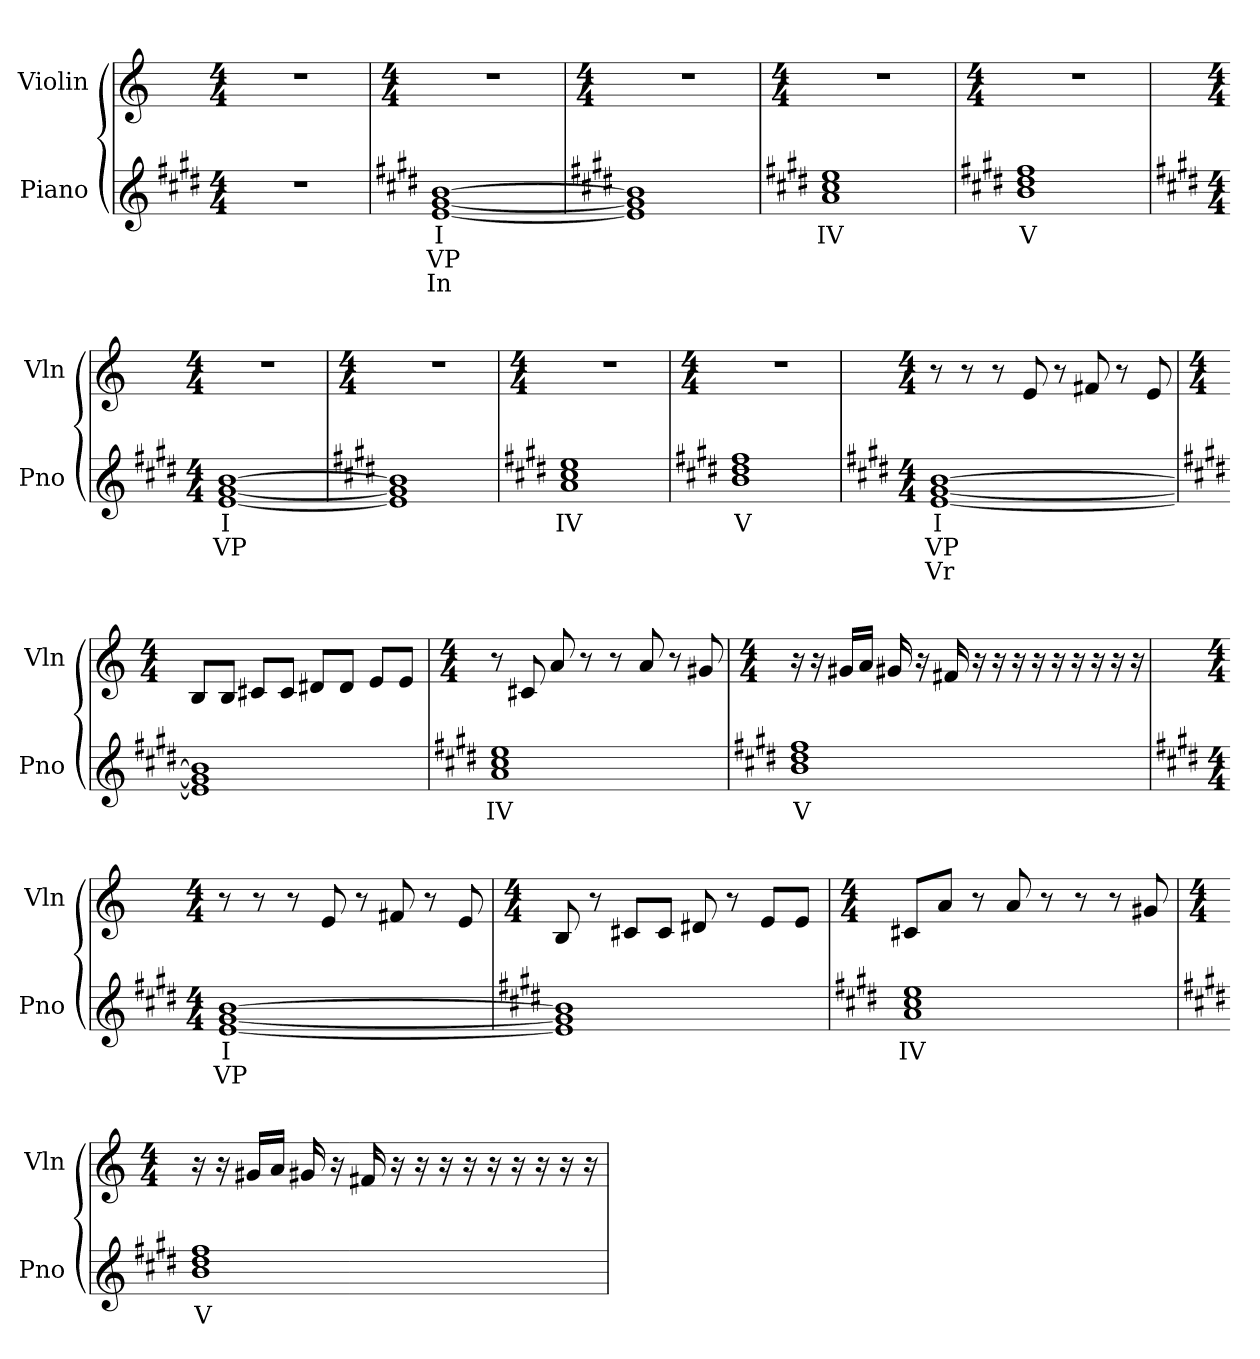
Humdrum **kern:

**kern	**text	**text	**text	**kern
*part2	*part2	*part2	*part2	*part1
*staff2	*staff2	*staff2	*staff2	*staff1
*I"Piano	*	*	*	*I"Violin
*I'Pno	*	*	*	*I'Vln
*k[f#c#g#d#]	*	*	*	*
*E:	*	*	*	*
*M4/4	*	*	*	*M4/4
=	=	=	=	=
1r	.	.	.	1r
=	=	=	=	=
*k[f#c#g#d#]	*	*	*	*
*E:	*	*	*	*
*	*	*	*	*M4/4
[1e [1g# [1b	I	VP	In	1r
=	=	=	=	=
*k[f#c#g#d#]	*	*	*	*
*E:	*	*	*	*
*	*	*	*	*M4/4
1e] 1g#] 1b]	.	.	.	1r
=	=	=	=	=
*k[f#c#g#d#]	*	*	*	*
*E:	*	*	*	*
*	*	*	*	*M4/4
1a 1cc# 1ee	IV	.	.	1r
=	=	=	=	=
*k[f#c#g#d#]	*	*	*	*
*E:	*	*	*	*
*	*	*	*	*M4/4
1b 1dd# 1ff#	V	.	.	1r
=	=	=	=	=
*k[f#c#g#d#]	*	*	*	*
*E:	*	*	*	*
*M4/4	*	*	*	*M4/4
[1e [1g# [1b	I	VP	.	1r
=	=	=	=	=
*k[f#c#g#d#]	*	*	*	*
*E:	*	*	*	*
*	*	*	*	*M4/4
1e] 1g#] 1b]	.	.	.	1r
=	=	=	=	=
*k[f#c#g#d#]	*	*	*	*
*E:	*	*	*	*
*	*	*	*	*M4/4
1a 1cc# 1ee	IV	.	.	1r
=	=	=	=	=
*k[f#c#g#d#]	*	*	*	*
*E:	*	*	*	*
*	*	*	*	*M4/4
1b 1dd# 1ff#	V	.	.	1r
=	=	=	=	=
*k[f#c#g#d#]	*	*	*	*
*E:	*	*	*	*
*M4/4	*	*	*	*M4/4
[1e [1g# [1b	I	VP	Vr	8r
.	.	.	.	8r
.	.	.	.	8r
.	.	.	.	8e
.	.	.	.	8r
.	.	.	.	8f#X
.	.	.	.	8r
.	.	.	.	8e
=	=	=	=	=
*k[f#c#g#d#]	*	*	*	*
*E:	*	*	*	*
*	*	*	*	*M4/4
1e] 1g#] 1b]	.	.	.	8BL
.	.	.	.	8BJ
.	.	.	.	8c#XL
.	.	.	.	8c#J
.	.	.	.	8d#XL
.	.	.	.	8d#J
.	.	.	.	8eL
.	.	.	.	8eJ
=	=	=	=	=
*k[f#c#g#d#]	*	*	*	*
*E:	*	*	*	*
*	*	*	*	*M4/4
1a 1cc# 1ee	IV	.	.	8r
.	.	.	.	8c#X
.	.	.	.	8a
.	.	.	.	8r
.	.	.	.	8r
.	.	.	.	8a
.	.	.	.	8r
.	.	.	.	8g#X
=	=	=	=	=
*k[f#c#g#d#]	*	*	*	*
*E:	*	*	*	*
*	*	*	*	*M4/4
1b 1dd# 1ff#	V	.	.	16r
.	.	.	.	16r
.	.	.	.	16g#XLL
.	.	.	.	16aJJ
.	.	.	.	16g#X
.	.	.	.	16r
.	.	.	.	16f#X
.	.	.	.	16r
.	.	.	.	16r
.	.	.	.	16r
.	.	.	.	16r
.	.	.	.	16r
.	.	.	.	16r
.	.	.	.	16r
.	.	.	.	16r
.	.	.	.	16r
=	=	=	=	=
*k[f#c#g#d#]	*	*	*	*
*E:	*	*	*	*
*M4/4	*	*	*	*M4/4
[1e [1g# [1b	I	VP	.	8r
.	.	.	.	8r
.	.	.	.	8r
.	.	.	.	8e
.	.	.	.	8r
.	.	.	.	8f#X
.	.	.	.	8r
.	.	.	.	8e
=	=	=	=	=
*k[f#c#g#d#]	*	*	*	*
*E:	*	*	*	*
*	*	*	*	*M4/4
1e] 1g#] 1b]	.	.	.	8B
.	.	.	.	8r
.	.	.	.	8c#XL
.	.	.	.	8c#J
.	.	.	.	8d#X
.	.	.	.	8r
.	.	.	.	8eL
.	.	.	.	8eJ
=	=	=	=	=
*k[f#c#g#d#]	*	*	*	*
*E:	*	*	*	*
*	*	*	*	*M4/4
1a 1cc# 1ee	IV	.	.	8c#XL
.	.	.	.	8aJ
.	.	.	.	8r
.	.	.	.	8a
.	.	.	.	8r
.	.	.	.	8r
.	.	.	.	8r
.	.	.	.	8g#X
=	=	=	=	=
*k[f#c#g#d#]	*	*	*	*
*E:	*	*	*	*
*	*	*	*	*M4/4
1b 1dd# 1ff#	V	.	.	16r
.	.	.	.	16r
.	.	.	.	16g#XLL
.	.	.	.	16aJJ
.	.	.	.	16g#X
.	.	.	.	16r
.	.	.	.	16f#X
.	.	.	.	16r
.	.	.	.	16r
.	.	.	.	16r
.	.	.	.	16r
.	.	.	.	16r
.	.	.	.	16r
.	.	.	.	16r
.	.	.	.	16r
.	.	.	.	16r
=	=	=	=	=
*-	*-	*-	*-	*-
